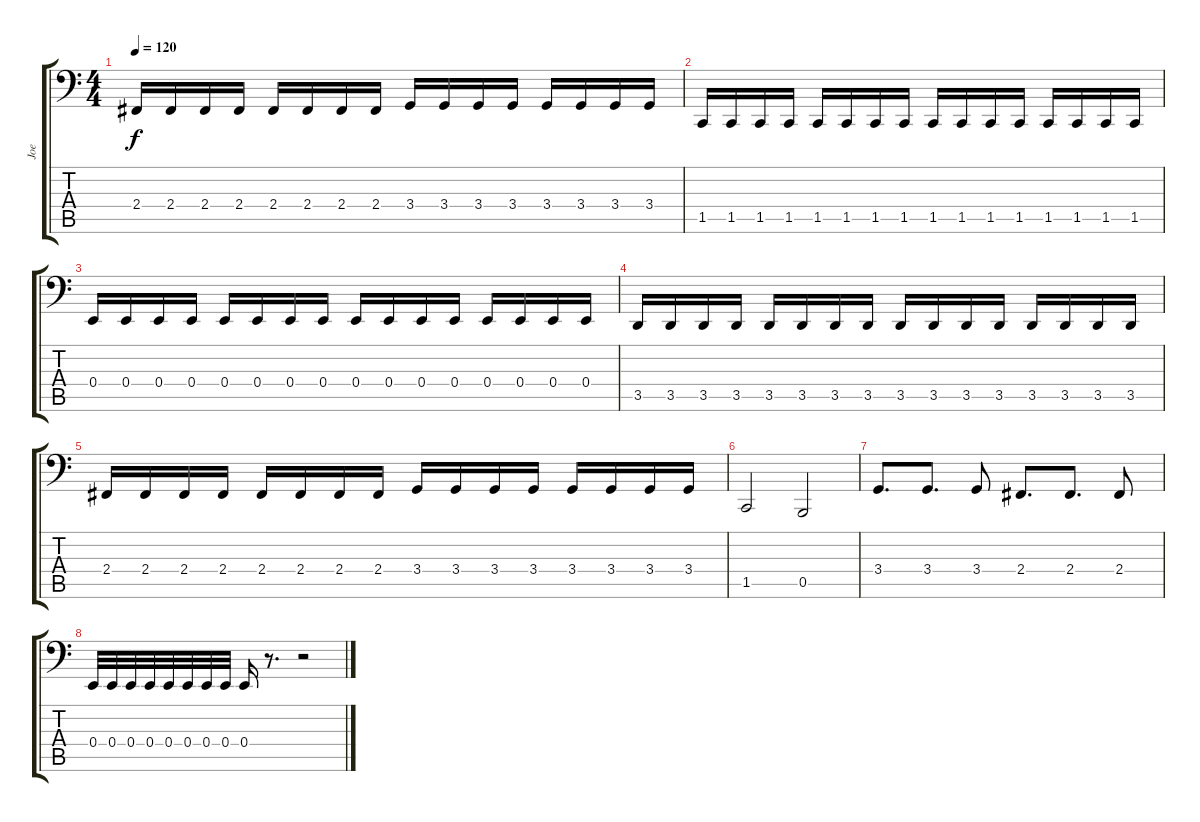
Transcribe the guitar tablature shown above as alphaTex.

\track ("Joe" "Joe") {instrument electricbasspick}
\staff {score tabs}
\tuning (G2 D2 A1 E1 B0 Gb0) {hide}
\ts (4 4)
\tempo 120
\clef f4
\ks c
2.4.16{dy f} 2.4.16 2.4.16 2.4.16 2.4.16 2.4.16 2.4.16 2.4.16 3.4.16 3.4.16 3.4.16 3.4.16 3.4.16 3.4.16 3.4.16 3.4.16 |
1.5.16 1.5.16 1.5.16 1.5.16 1.5.16 1.5.16 1.5.16 1.5.16 1.5.16 1.5.16 1.5.16 1.5.16 1.5.16 1.5.16 1.5.16 1.5.16 |
0.4.16 0.4.16 0.4.16 0.4.16 0.4.16 0.4.16 0.4.16 0.4.16 0.4.16 0.4.16 0.4.16 0.4.16 0.4.16 0.4.16 0.4.16 0.4.16 |
3.5.16 3.5.16 3.5.16 3.5.16 3.5.16 3.5.16 3.5.16 3.5.16 3.5.16 3.5.16 3.5.16 3.5.16 3.5.16 3.5.16 3.5.16 3.5.16 |
2.4.16 2.4.16 2.4.16 2.4.16 2.4.16 2.4.16 2.4.16 2.4.16 3.4.16 3.4.16 3.4.16 3.4.16 3.4.16 3.4.16 3.4.16 3.4.16 |
1.5.2 0.5.2 |
3.4.8{d} 3.4.8{d} 3.4.8 2.4.8{d} 2.4.8{d} 2.4.8 |
0.4.32 0.4.32 0.4.32 0.4.32 0.4.32 0.4.32 0.4.32 0.4.32 0.4.16 r.8{d} r.2
